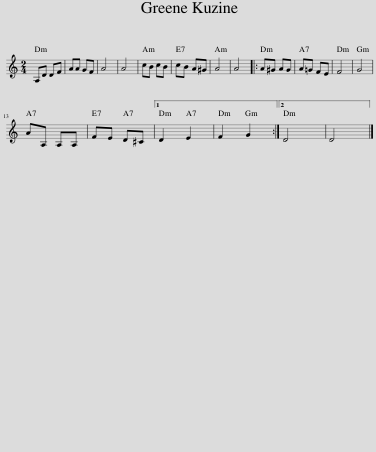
X:1
L:1/8
M:2/4
I:linebreak $
K:C
V:1 treble
V:1
 A,D DF | AA GF | A4 | A4 | cB cB | %5
 cB A^G | A4 | A4 |: A^G AG | A=G FE | %10
 F4 | G4 |$ AA, A,A, | FE D^C |1 D2 E2 | %15
 F2 G2 :|2 D4 | D4 |] %18
